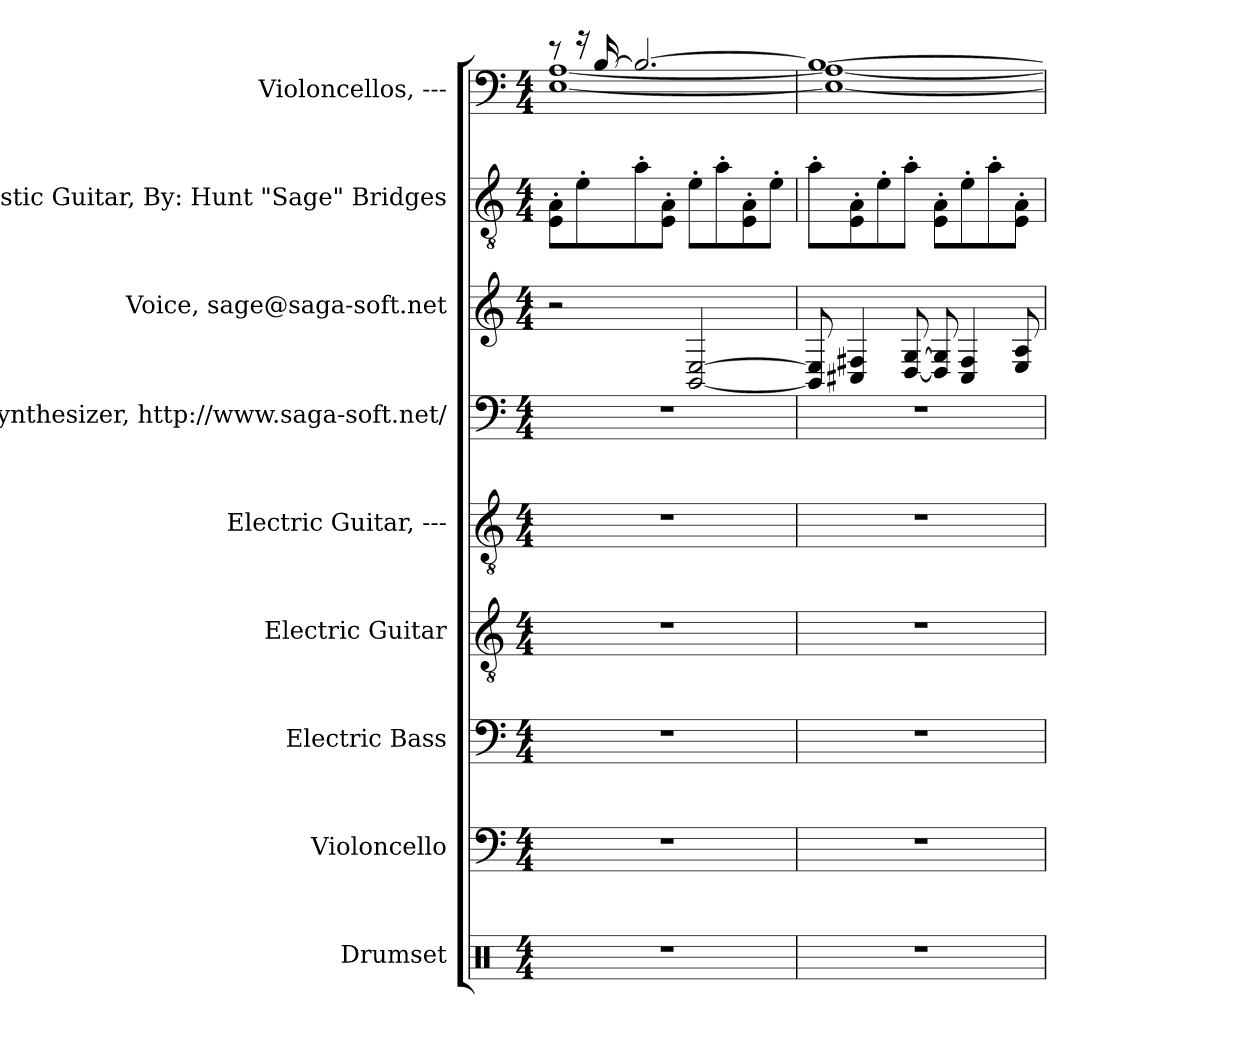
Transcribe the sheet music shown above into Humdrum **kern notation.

**kern	**kern	**kern	**kern	**kern	**kern	**kern	**kern	**kern
*part9	*part8	*part7	*part6	*part5	*part4	*part3	*part2	*part1
*staff9	*staff8	*staff7	*staff6	*staff5	*staff4	*staff3	*staff2	*staff1
*I"Drumset	*I"Violoncello	*I"Electric Bass	*I"Electric Guitar	*I"Electric Guitar, ---	*I"Saw Synthesizer, http://www.saga-soft.net/	*I"Voice, sage@saga-soft.net	*I"Acoustic Guitar, By: Hunt &quot;Sage&quot; Bridges	*I"Violoncellos, ---
*I'D. Set	*I'Vc.	*I'El. B.	*I'El. Guit.	*I'El. Guit.	*I'Synth.	*I'Vo.	*I'Guit.	*I'Vcs.
*clefX	*clefF4	*clefF4	*clefGv2	*clefGv2	*clefF4	*clefG2	*clefGv2	*clefF4
*	*	*ITrd7c12	*	*	*	*	*	*
*k[]	*k[]	*k[]	*k[]	*k[]	*k[]	*k[]	*k[]	*k[]
*M4/4	*M4/4	*M4/4	*M4/4	*M4/4	*M4/4	*M4/4	*M4/4	*M4/4
*MM70	*MM70	*MM70	*MM70	*MM70	*MM70	*MM70	*MM70	*MM70
=1	=1	=1	=1	=1	=1	=1	=1	=1
*	*	*	*	*	*	*	*	*^
1r	1r	1r	1r	1r	1r	2r	8E\' 8A\'L	8r	[1E [1A
.	.	.	.	.	.	.	8e'\	16r	.
.	.	.	.	.	.	.	.	[16B/	.
.	.	.	.	.	.	.	8a'\	2.B/_	.
.	.	.	.	.	.	.	8E\' 8A\'J	.	.
.	.	.	.	.	.	[2BB/ [2E/	8e'\L	.	.
.	.	.	.	.	.	.	8a'\	.	.
.	.	.	.	.	.	.	8E\' 8A\'	.	.
.	.	.	.	.	.	.	8e'\J	.	.
=2	=2	=2	=2	=2	=2	=2	=2	=2	=2
1r	1r	1r	1r	1r	1r	8BB/] 8E/]	8a'\L	1B_	1E_ 1A_
.	.	.	.	.	.	4C#X/ 4F#X/	8E\' 8A\'	.	.
.	.	.	.	.	.	.	8e'\	.	.
.	.	.	.	.	.	[8D/ [8G/	8a'\J	.	.
.	.	.	.	.	.	8D/] 8G/]	8E\' 8A\'L	.	.
.	.	.	.	.	.	4C#/ 4F#/	8e'\	.	.
.	.	.	.	.	.	.	8a'\	.	.
.	.	.	.	.	.	8E/ 8A/	8E\' 8A\'J	.	.
*	*	*	*	*	*	*	*	*v	*v
=	=	=	=	=	=	=	=	=
*-	*-	*-	*-	*-	*-	*-	*-	*-
